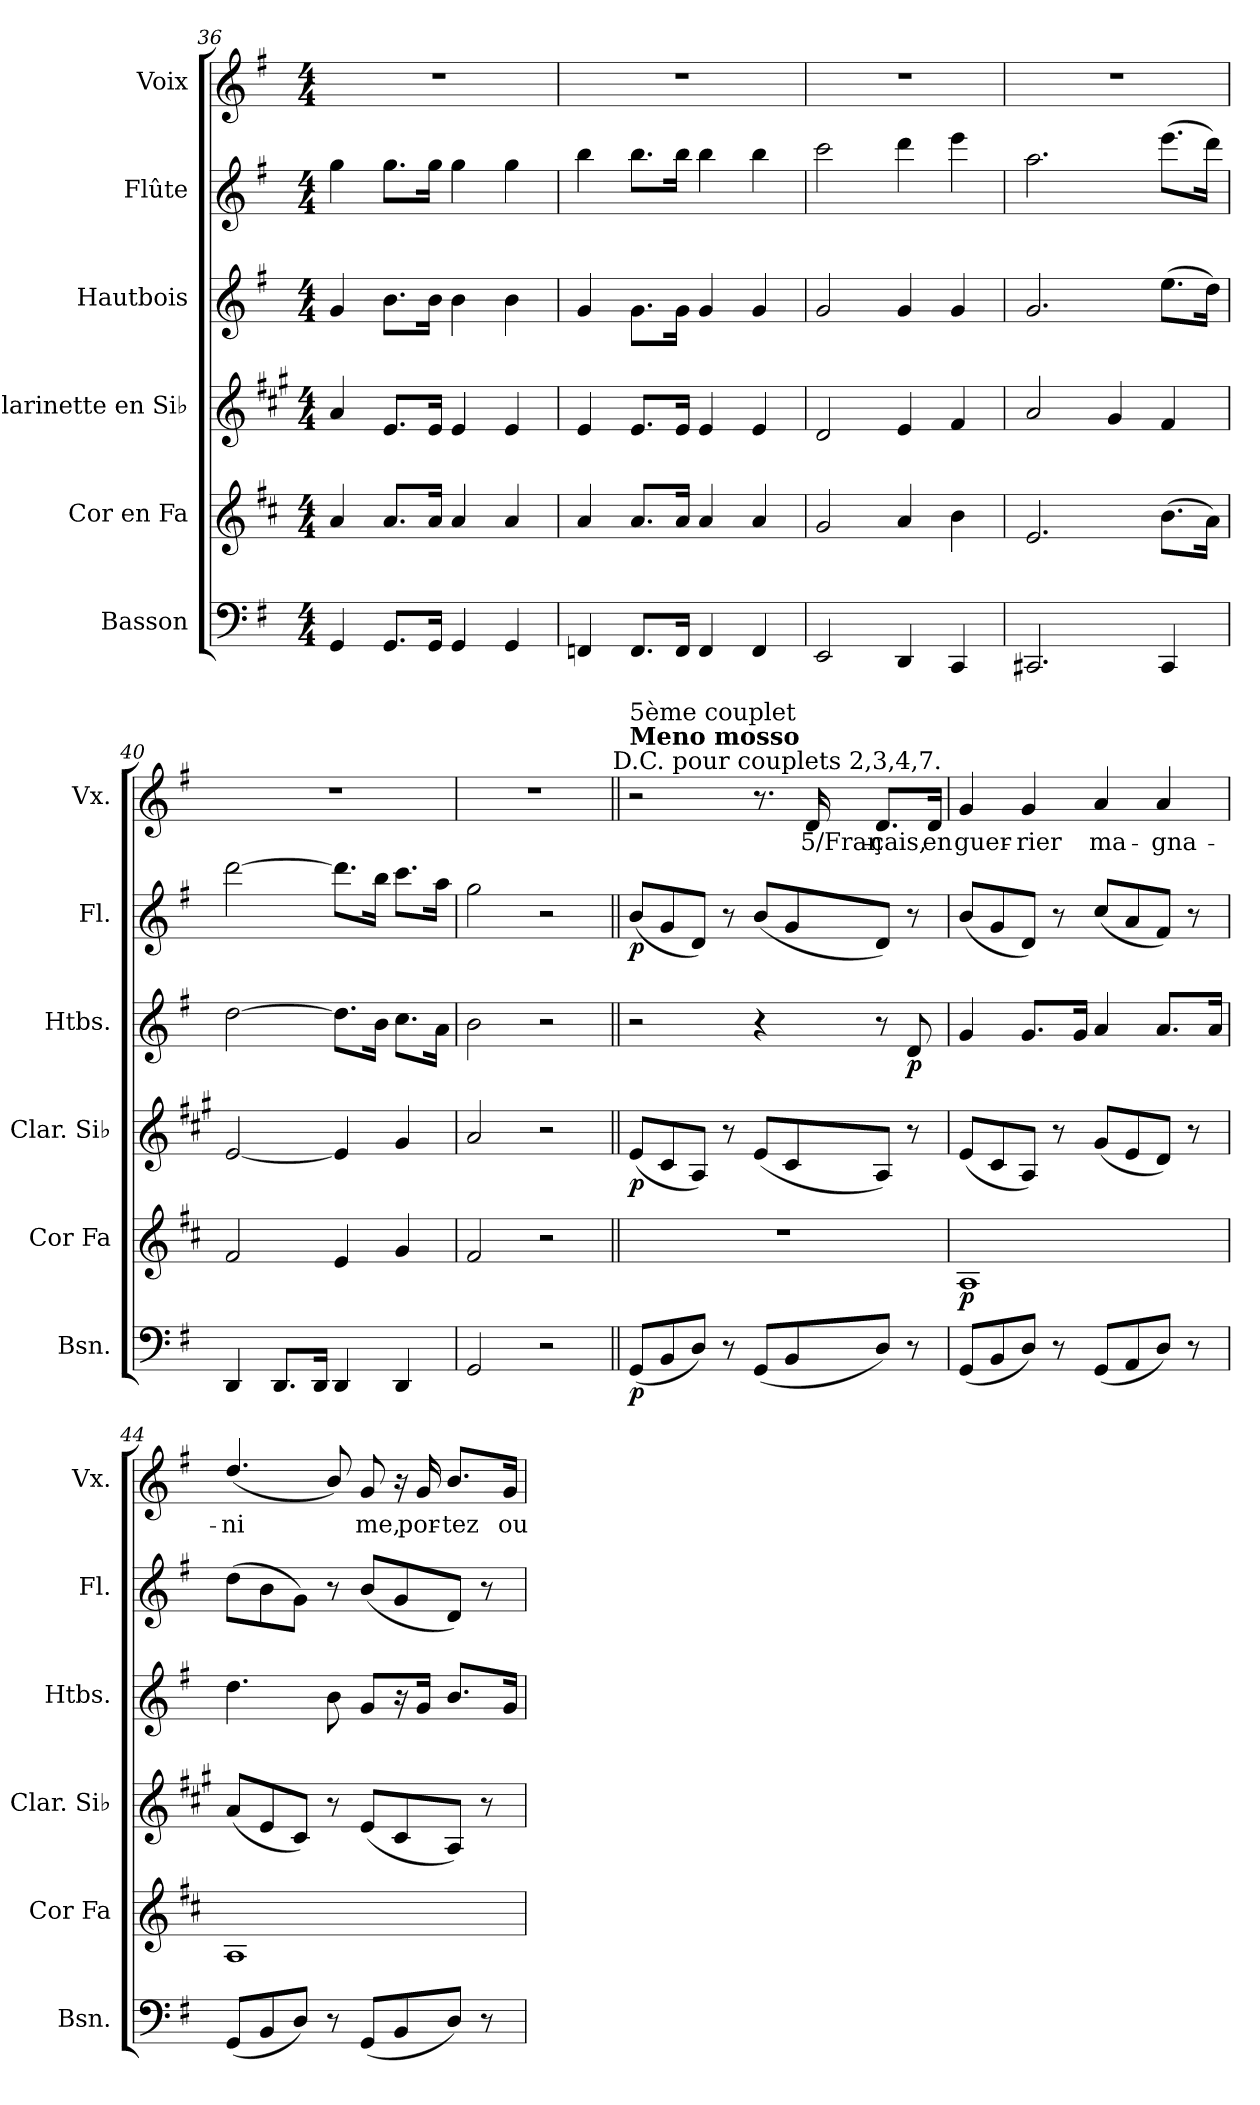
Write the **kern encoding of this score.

**kern	**dynam	**kern	**dynam	**kern	**dynam	**kern	**dynam	**kern	**dynam	**kern	**text
*part6	*part6	*part5	*part5	*part4	*part4	*part3	*part3	*part2	*part2	*part1	*part1
*staff6	*staff6	*staff5	*staff5	*staff4	*staff4	*staff3	*staff3	*staff2	*staff2	*staff1	*staff1
*I"Basson	*	*I"Cor en Fa	*	*I"Clarinette en Si♭	*	*I"Hautbois	*	*I"Flûte	*	*I"Voix	*
*I'Bsn.	*	*I'Cor Fa	*	*I'Clar. Si♭	*	*I'Htbs.	*	*I'Fl.	*	*I'Vx.	*
*clefF4	*	*clefG2	*	*clefG2	*	*clefG2	*	*clefG2	*	*clefG2	*
*	*	*ITrd4c7	*	*ITrd1c2	*	*	*	*	*	*	*
*k[f#]	*	*k[f#]	*	*k[f#]	*	*k[f#]	*	*k[f#]	*	*k[f#]	*
*M4/4	*	*M4/4	*	*M4/4	*	*M4/4	*	*M4/4	*	*M4/4	*
=36	=36	=36	=36	=36	=36	=36	=36	=36	=36	=36	=36
4GG/	.	4d/	.	4g/	.	4g/	.	4gg\	.	1r	.
8.GG/L	.	8.d/L	.	8.d/L	.	8.b\L	.	8.gg\L	.	.	.
16GG/Jk	.	16d/Jk	.	16d/Jk	.	16b\Jk	.	16gg\Jk	.	.	.
4GG/	.	4d/	.	4d/	.	4b\	.	4gg\	.	.	.
4GG/	.	4d/	.	4d/	.	4b\	.	4gg\	.	.	.
!!LO:LB:g=z
=37	=37	=37	=37	=37	=37	=37	=37	=37	=37	=37	=37
4FFn/	.	4d/	.	4d/	.	4g/	.	4bb\	.	1r	.
8.FF/L	.	8.d/L	.	8.d/L	.	8.g\L	.	8.bb\L	.	.	.
16FF/Jk	.	16d/Jk	.	16d/Jk	.	16g\Jk	.	16bb\Jk	.	.	.
4FF/	.	4d/	.	4d/	.	4g/	.	4bb\	.	.	.
4FF/	.	4d/	.	4d/	.	4g/	.	4bb\	.	.	.
=38	=38	=38	=38	=38	=38	=38	=38	=38	=38	=38	=38
2EE/	.	2c/	.	2c/	.	2g/	.	2ccc\	.	1r	.
4DD/	.	4d/	.	4d/	.	4g/	.	4ddd\	.	.	.
4CC/	.	4e\	.	4e/	.	4g/	.	4eee\	.	.	.
=39	=39	=39	=39	=39	=39	=39	=39	=39	=39	=39	=39
2.CC#X/	.	2.A/	.	2g/	.	2.g/	.	2.aa\	.	1r	.
.	.	.	.	4f#/	.	.	.	.	.	.	.
4CC#/	.	(>8.e\L	.	4e/	.	(>8.ee\L	.	(>8.eee\L	.	.	.
.	.	16d\Jk)	.	.	.	16dd\Jk)	.	16ddd\Jk)	.	.	.
=40	=40	=40	=40	=40	=40	=40	=40	=40	=40	=40	=40
4DD/	.	2B/	.	[2d/	.	[2dd\	.	[2ddd\	.	1r	.
8.DD/L	.	.	.	.	.	.	.	.	.	.	.
16DD/Jk	.	.	.	.	.	.	.	.	.	.	.
4DD/	.	4A/	.	4d/]	.	8.dd\L]	.	8.ddd\L]	.	.	.
.	.	.	.	.	.	16b\Jk	.	16bb\Jk	.	.	.
4DD/	.	4c/	.	4f#/	.	8.cc\L	.	8.ccc\L	.	.	.
.	.	.	.	.	.	16a\Jk	.	16aa\Jk	.	.	.
=41	=41	=41	=41	=41	=41	=41	=41	=41	=41	=41	=41
2GG/	.	2B/	.	2g/	.	2b\	.	2gg\	.	1r	.
2r	.	2r	.	2r	.	2r	.	2r	.	.	.
!	!	!	!	!	!	!	!	!	!	!LO:TX:a:t=D.C. pour couplets 2,3,4,7.	!
=42||	=42||	=42||	=42||	=42||	=42||	=42||	=42||	=42||	=42||	=42||	=42||
*	*	*	*	*	*	*	*	*	*	*MM92	*
!	!	!	!	!	!	!	!	!	!	!LO:TX:a:B:t=Meno mosso	!
!	!	!	!	!	!	!	!	!	!	!LO:TX:t=5ème couplet	!
!	!LO:DY:b	!	!	!	!LO:DY:b	!	!	!	!LO:DY:b	!	!
(<8GG/L	p	1r	.	(<8d/L	p	2r	.	(<8b/L	p	2r	.
8BB/	.	.	.	8B/	.	.	.	8g/	.	.	.
8D/J)	.	.	.	8G/J)	.	.	.	8d/J)	.	.	.
8r	.	.	.	8r	.	.	.	8r	.	.	.
(<8GG/L	.	.	.	(<8d/L	.	4r	.	(<8b/L	.	8.r	.
8BB/	.	.	.	8B/	.	.	.	8g/	.	.	.
!	!	!	!	!	!	!	!	!	!	!	!LO:LY:b
.	.	.	.	.	.	.	.	.	.	16d/	5/Fran-
!	!	!	!	!	!	!	!	!	!	!	!LO:LY:b
8D/J)	.	.	.	8G/J)	.	8r	.	8d/J)	.	8.d/L	-çais,
!	!	!	!	!	!	!	!LO:DY:b	!	!	!	!
8r	.	.	.	8r	.	8d/	p	8r	.	.	.
!	!	!	!	!	!	!	!	!	!	!	!LO:LY:b
.	.	.	.	.	.	.	.	.	.	16d/Jk	en
=43	=43	=43	=43	=43	=43	=43	=43	=43	=43	=43	=43
!	!	!	!LO:DY:b	!	!	!	!	!	!	!	!LO:LY:b
(<8GG/L	.	1D	p	(<8d/L	.	4g/	.	(<8b/L	.	4g/	guer-
8BB/	.	.	.	8B/	.	.	.	8g/	.	.	.
!	!	!	!	!	!	!	!	!	!	!	!LO:LY:b
8D/J)	.	.	.	8G/J)	.	8.g/L	.	8d/J)	.	4g/	-rier
8r	.	.	.	8r	.	.	.	8r	.	.	.
.	.	.	.	.	.	16g/Jk	.	.	.	.	.
!	!	!	!	!	!	!	!	!	!	!	!LO:LY:b
(<8GG/L	.	.	.	(<8f#/L	.	4a/	.	(<8cc/L	.	4a/	ma-
8AA/	.	.	.	8d/	.	.	.	8a/	.	.	.
!	!	!	!	!	!	!	!	!	!	!	!LO:LY:b
8D/J)	.	.	.	8c/J)	.	8.a/L	.	8f#/J)	.	4a/	-gna-
8r	.	.	.	8r	.	.	.	8r	.	.	.
.	.	.	.	.	.	16a/Jk	.	.	.	.	.
=44	=44	=44	=44	=44	=44	=44	=44	=44	=44	=44	=44
!	!	!	!	!	!	!	!	!	!	!	!LO:LY:b
(<8GG/L	.	1D	.	(<8g/L	.	4.dd\	.	(>8dd\L	.	(<4.dd/	-ni
8BB/	.	.	.	8d/	.	.	.	8b\	.	.	.
8D/J)	.	.	.	8B/J)	.	.	.	8g\J)	.	.	.
8r	.	.	.	8r	.	8b\	.	8r	.	8b/)	.
!	!	!	!	!	!	!	!	!	!	!	!LO:LY:b
(<8GG/L	.	.	.	(<8d/L	.	8g/L	.	(<8b/L	.	8g/	me,
8BB/	.	.	.	8B/	.	16r	.	8g/	.	16r	.
!	!	!	!	!	!	!	!	!	!	!	!LO:LY:b
.	.	.	.	.	.	16g/Jk	.	.	.	16g/	por-
!	!	!	!	!	!	!	!	!	!	!	!LO:LY:b
8D/J)	.	.	.	8G/J)	.	8.b/L	.	8d/J)	.	8.b/L	-tez
8r	.	.	.	8r	.	.	.	8r	.	.	.
!	!	!	!	!	!	!	!	!	!	!	!LO:LY:b
.	.	.	.	.	.	16g/Jk	.	.	.	16g/Jk	ou
=	=	=	=	=	=	=	=	=	=	=	=
*-	*-	*-	*-	*-	*-	*-	*-	*-	*-	*-	*-
